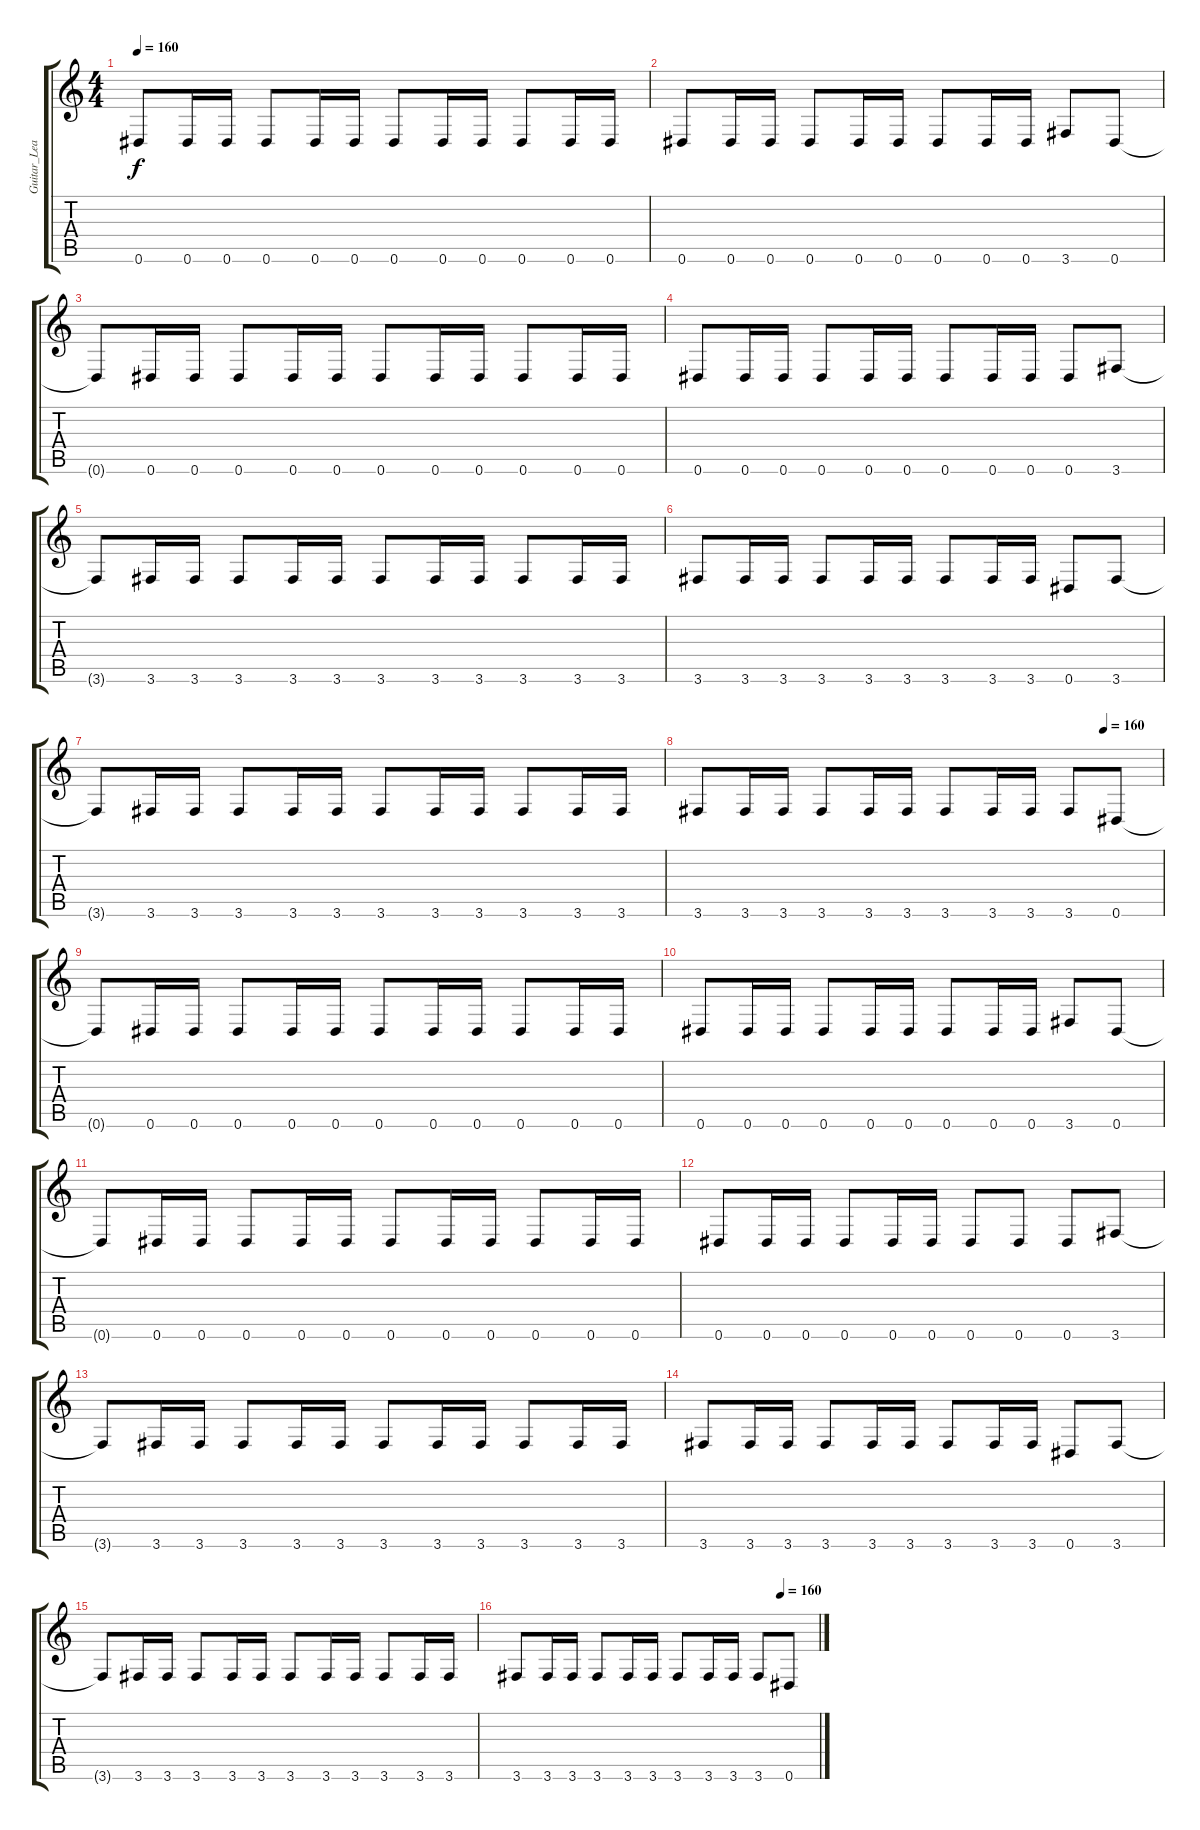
\track ("Guitar_Lead" "Guitar_Lea") {instrument acousticguitarsteel}
\staff {score tabs}
\tuning (Eb4 Bb3 Gb3 Db3 Ab2 Eb2) {hide}
\ts (4 4)
\tempo 160
\clef g2
\ks c
0.6{t}.8{dy f} 0.6.16 0.6.16 0.6.8 0.6.16 0.6.16 0.6.8 0.6.16 0.6.16 0.6.8 0.6.16 0.6.16 |
0.6.8 0.6.16 0.6.16 0.6.8 0.6.16 0.6.16 0.6.8 0.6.16 0.6.16 3.6.8 0.6.8 |
0.6{t}.8 0.6.16 0.6.16 0.6.8 0.6.16 0.6.16 0.6.8 0.6.16 0.6.16 0.6.8 0.6.16 0.6.16 |
0.6.8 0.6.16 0.6.16 0.6.8 0.6.16 0.6.16 0.6.8 0.6.16 0.6.16 0.6.8 3.6.8 |
3.6{t}.8 3.6.16 3.6.16 3.6.8 3.6.16 3.6.16 3.6.8 3.6.16 3.6.16 3.6.8 3.6.16 3.6.16 |
3.6.8 3.6.16 3.6.16 3.6.8 3.6.16 3.6.16 3.6.8 3.6.16 3.6.16 0.6.8 3.6.8 |
3.6{t}.8 3.6.16 3.6.16 3.6.8 3.6.16 3.6.16 3.6.8 3.6.16 3.6.16 3.6.8 3.6.16 3.6.16 |
\tempo (160 0.875)
3.6.8 3.6.16 3.6.16 3.6.8 3.6.16 3.6.16 3.6.8 3.6.16 3.6.16 3.6.8 0.6.8 |
0.6{t}.8 0.6.16 0.6.16 0.6.8 0.6.16 0.6.16 0.6.8 0.6.16 0.6.16 0.6.8 0.6.16 0.6.16 |
0.6.8 0.6.16 0.6.16 0.6.8 0.6.16 0.6.16 0.6.8 0.6.16 0.6.16 3.6.8 0.6.8 |
0.6{t}.8 0.6.16 0.6.16 0.6.8 0.6.16 0.6.16 0.6.8 0.6.16 0.6.16 0.6.8 0.6.16 0.6.16 |
0.6.8 0.6.16 0.6.16 0.6.8 0.6.16 0.6.16 0.6.8 0.6.8 0.6.8 3.6.8 |
3.6{t}.8 3.6.16 3.6.16 3.6.8 3.6.16 3.6.16 3.6.8 3.6.16 3.6.16 3.6.8 3.6.16 3.6.16 |
3.6.8 3.6.16 3.6.16 3.6.8 3.6.16 3.6.16 3.6.8 3.6.16 3.6.16 0.6.8 3.6.8 |
3.6{t}.8 3.6.16 3.6.16 3.6.8 3.6.16 3.6.16 3.6.8 3.6.16 3.6.16 3.6.8 3.6.16 3.6.16 |
\tempo (160 0.875)
3.6.8 3.6.16 3.6.16 3.6.8 3.6.16 3.6.16 3.6.8 3.6.16 3.6.16 3.6.8 0.6.8
